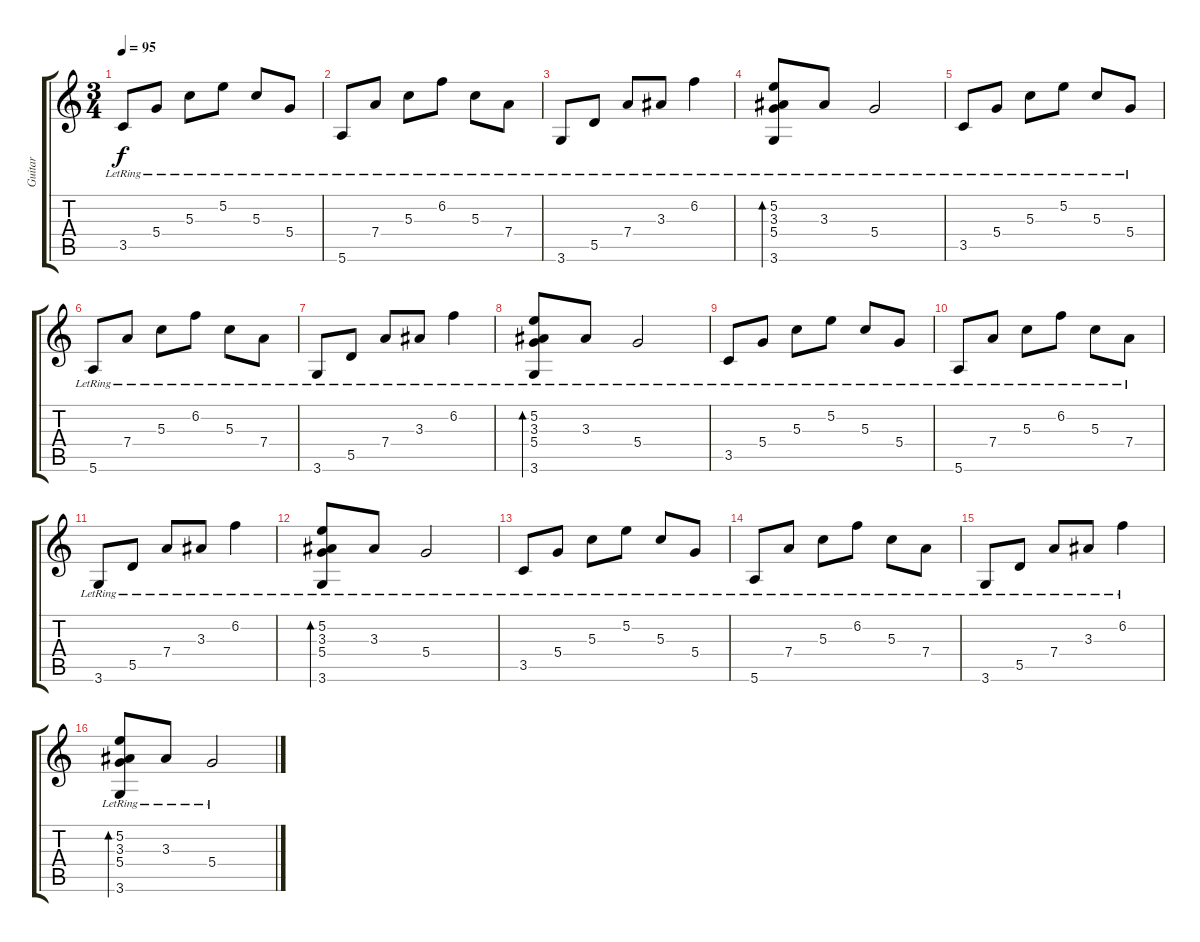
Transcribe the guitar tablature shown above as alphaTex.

\track ("Guitar" "Guitar") {instrument acousticguitarsteel}
\staff {score tabs}
\tuning (E4 B3 G3 D3 A2 E2) {hide}
\ts (3 4)
\tempo 95
\clef g2
\ks c
3.5{lr}.8{dy f} 5.4{lr}.8 5.3{lr}.8 5.2{lr}.8 5.3{lr}.8 5.4{lr}.8 |
5.6{lr}.8 7.4{lr}.8 5.3{lr}.8 6.2{lr}.8 5.3{lr}.8 7.4{lr}.8 |
3.6{lr}.8 5.5{lr}.8 7.4{lr}.8 3.3{lr}.8 6.2{lr}.4 |
(5.2{lr} 3.3{lr} 5.4{lr} 3.6{lr}).8{bd 120} 3.3{lr}.8 5.4{lr}.2 |
3.5{lr}.8 5.4{lr}.8 5.3{lr}.8 5.2{lr}.8 5.3{lr}.8 5.4{lr}.8 |
5.6{lr}.8 7.4{lr}.8 5.3{lr}.8 6.2{lr}.8 5.3{lr}.8 7.4{lr}.8 |
3.6{lr}.8 5.5{lr}.8 7.4{lr}.8 3.3{lr}.8 6.2{lr}.4 |
(5.2{lr} 3.3{lr} 5.4{lr} 3.6{lr}).8{bd 120} 3.3{lr}.8 5.4{lr}.2 |
3.5{lr}.8 5.4{lr}.8 5.3{lr}.8 5.2{lr}.8 5.3{lr}.8 5.4{lr}.8 |
5.6{lr}.8 7.4{lr}.8 5.3{lr}.8 6.2{lr}.8 5.3{lr}.8 7.4{lr}.8 |
3.6{lr}.8 5.5{lr}.8 7.4{lr}.8 3.3{lr}.8 6.2{lr}.4 |
(5.2{lr} 3.3{lr} 5.4{lr} 3.6{lr}).8{bd 120} 3.3{lr}.8 5.4{lr}.2 |
3.5{lr}.8 5.4{lr}.8 5.3{lr}.8 5.2{lr}.8 5.3{lr}.8 5.4{lr}.8 |
5.6{lr}.8 7.4{lr}.8 5.3{lr}.8 6.2{lr}.8 5.3{lr}.8 7.4{lr}.8 |
3.6{lr}.8 5.5{lr}.8 7.4{lr}.8 3.3{lr}.8 6.2{lr}.4 |
(5.2{lr} 3.3{lr} 5.4{lr} 3.6{lr}).8{bd 120} 3.3{lr}.8 5.4{lr}.2
